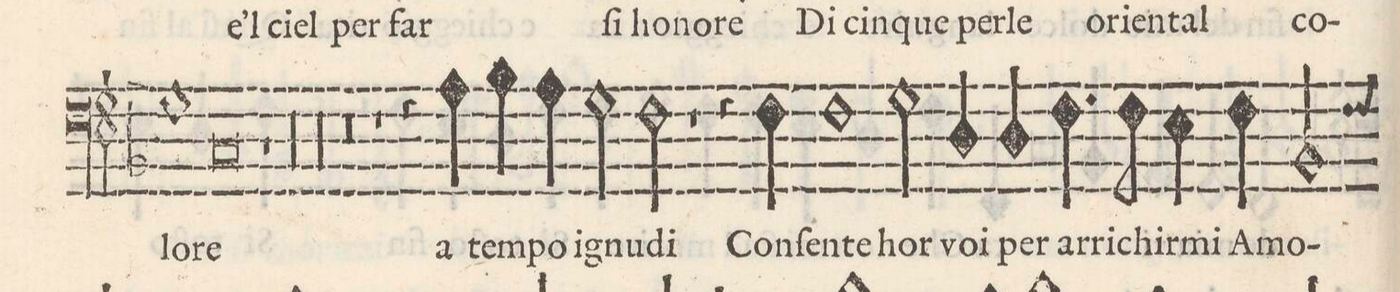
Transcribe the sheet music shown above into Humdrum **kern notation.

**kern	**text
*I"BASSO	*
*clefF4	*
*k[b-]	*
*met(c)	*
*M2/1	*
1G	-lo-
0C	-re
=30-	=30-
1r	.
=31-	=31-
00r	.
=32-	=32-
=33-	=33-
00r	.
=34-	=34-
=35-	=35-
0r	.
=36-	=36-
1r	.
4r	.
4A\	a
4B-\	tem-
4A\	-po i-
=37-	=37-
2G\	-gnu-
2F\	-di
1r	.
=38-	=38-
4r	.
4F\	Con-
1F\	-ſente
2G\	hor
=39-	=39-
4D/	voi
4D/	per
4.F\	arri-
8F\	-chir-
4E\	-mi
4F\	A-
2BB-/	-mo-
*custos:F	*
=40-	=40-
*-	*-
